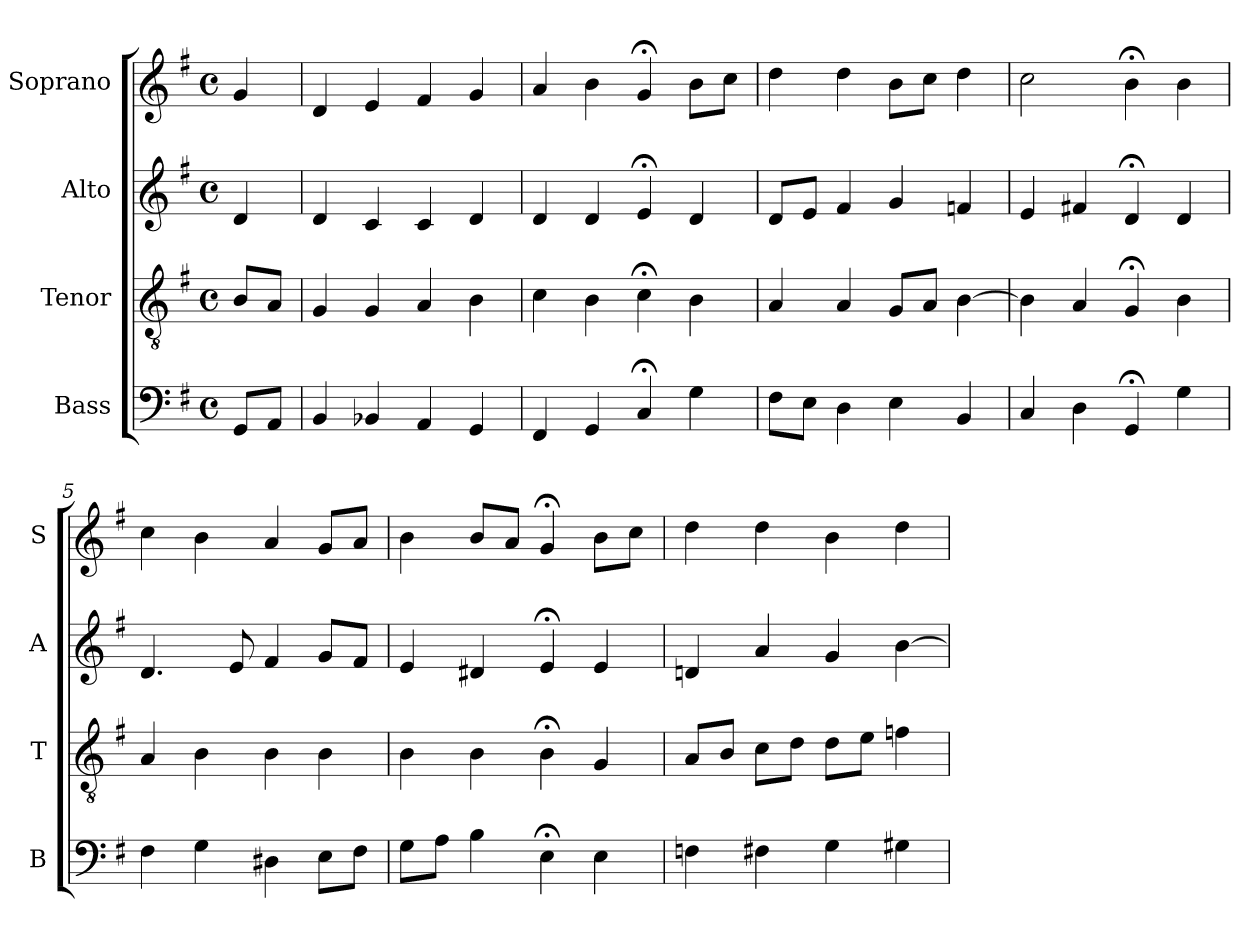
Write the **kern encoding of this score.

**kern	**kern	**kern	**kern
*part4	*part3	*part2	*part1
*staff4	*staff3	*staff2	*staff1
*I"Bass	*I"Tenor	*I"Alto	*I"Soprano
*I'B	*I'T	*I'A	*I'S
*clefF4	*clefGv2	*clefG2	*clefG2
*k[f#]	*k[f#]	*k[f#]	*k[f#]
*G:	*G:	*G:	*G:
*M4/4	*M4/4	*M4/4	*M4/4
*met(c)	*met(c)	*met(c)	*met(c)
*MM100	*MM100	*MM100	*MM100
=	=	=	=
8GGL	8BL	4d	4g
8AAJ	8AJ	.	.
=1	=1	=1	=1
4BB	4G	4d	4d
4BB-X	4G	4c	4e
4AA	4A	4c	4f#
4GG	4B	4d	4g
=2	=2	=2	=2
4FF#i	4ci	4di	4ai
4GG	4B	4d	4b
4C;<	4c;<	4e;<	4g;<
4G	4B	4d	8bL
.	.	.	8ccJ
=3	=3	=3	=3
8F#L	4A	8dL	4dd
8EJ	.	8eJ	.
4D	4A	4f#	4dd
4E	8GL	4g	8bL
.	8AJ	.	8ccJ
4BB	[4B	4fn	4dd
=4	=4	=4	=4
4C	4B]	4e	2cc
4D	4A	4f#X	.
4GG;<	4G;<	4d;<	4b;<
4G	4B	4d	4b
=5	=5	=5	=5
4F#i	4Ai	4.di	4cci
4G	4B	.	4b
.	.	8e	.
4D#Xi	4Bi	4f#i	4ai
8EL	4B	8gL	8gL
8F#J	.	8f#J	8aJ
=6	=6	=6	=6
8GL	4B	4e	4b
8AJ	.	.	.
4B	4B	4d#X	8bL
.	.	.	8aJ
4E;<	4B;<	4e;<	4g;<
4E	4G	4e	8bL
.	.	.	8ccJ
=7	=7	=7	=7
4Fn	8AL	4dn	4dd
.	8BJ	.	.
4F#Xi	8ciL	4ai	4ddi
.	8dJ	.	.
4G	8dL	4g	4b
.	8eJ	.	.
4G#X	4fn	[4b	4dd
=	=	=	=
*-	*-	*-	*-
